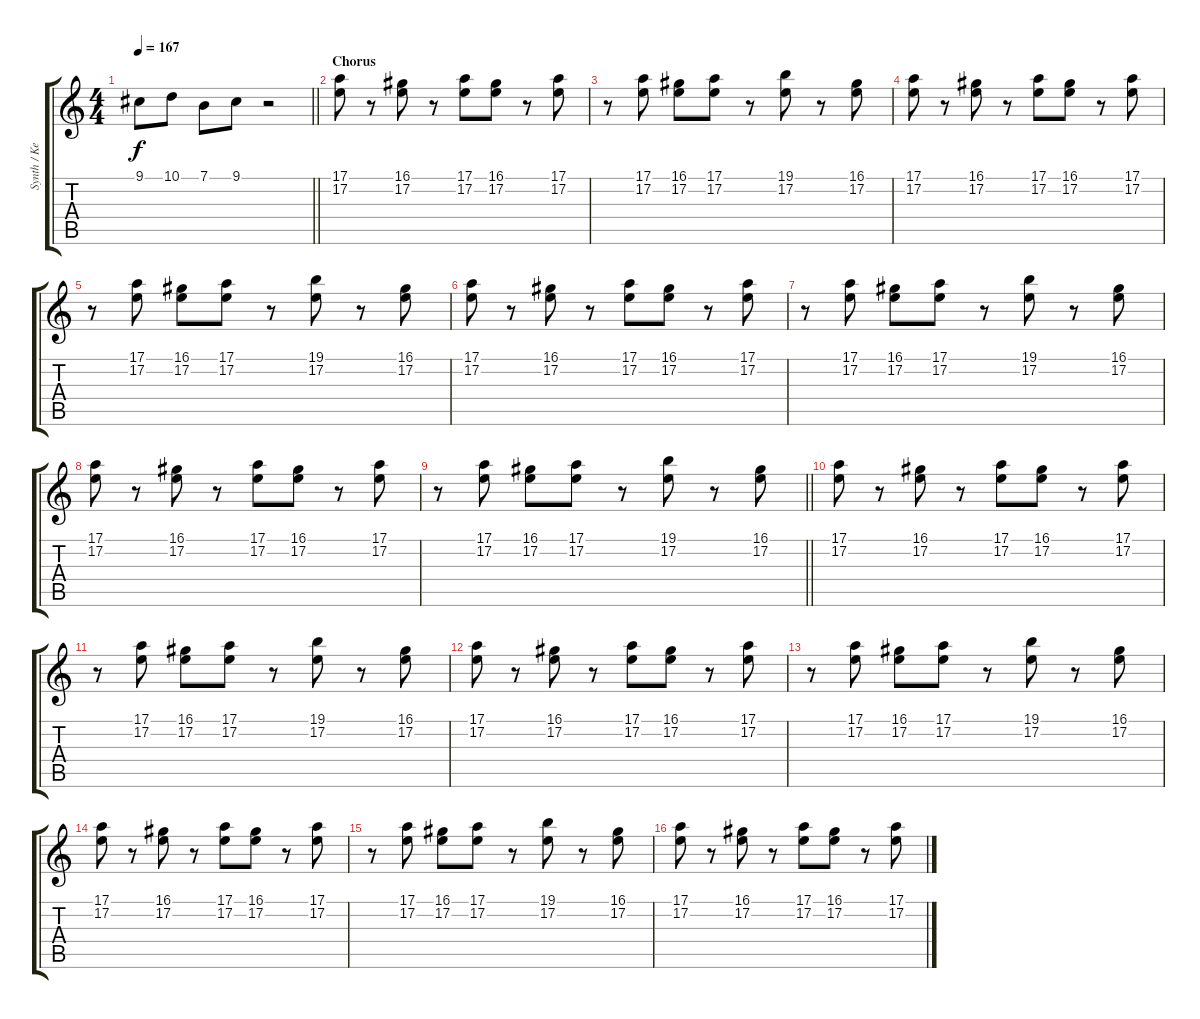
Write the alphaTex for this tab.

\track ("Synth / Keyboard I" "Synth / Ke") {instrument brightacousticpiano}
\staff {score tabs}
\tuning (E4 B3 G3 D3 A2 E2) {hide}
\ts (4 4)
\tempo 167
\clef g2
\barLineRight lightlight
\ks c
9.1.8{dy f} 10.1.8 7.1.8 9.1.8 r.2 |
\section ("" "Chorus")
(17.1 17.2).8 r.8 (16.1 17.2).8 r.8 (17.1 17.2).8 (16.1 17.2).8 r.8 (17.1 17.2).8 |
r.8 (17.1 17.2).8 (16.1 17.2).8 (17.1 17.2).8 r.8 (19.1 17.2).8 r.8 (16.1 17.2).8 |
(17.1 17.2).8 r.8 (16.1 17.2).8 r.8 (17.1 17.2).8 (16.1 17.2).8 r.8 (17.1 17.2).8 |
r.8 (17.1 17.2).8 (16.1 17.2).8 (17.1 17.2).8 r.8 (19.1 17.2).8 r.8 (16.1 17.2).8 |
(17.1 17.2).8 r.8 (16.1 17.2).8 r.8 (17.1 17.2).8 (16.1 17.2).8 r.8 (17.1 17.2).8 |
r.8 (17.1 17.2).8 (16.1 17.2).8 (17.1 17.2).8 r.8 (19.1 17.2).8 r.8 (16.1 17.2).8 |
(17.1 17.2).8 r.8 (16.1 17.2).8 r.8 (17.1 17.2).8 (16.1 17.2).8 r.8 (17.1 17.2).8 |
\barLineRight lightlight
r.8 (17.1 17.2).8 (16.1 17.2).8 (17.1 17.2).8 r.8 (19.1 17.2).8 r.8 (16.1 17.2).8 |
(17.1 17.2).8 r.8 (16.1 17.2).8 r.8 (17.1 17.2).8 (16.1 17.2).8 r.8 (17.1 17.2).8 |
r.8 (17.1 17.2).8 (16.1 17.2).8 (17.1 17.2).8 r.8 (19.1 17.2).8 r.8 (16.1 17.2).8 |
(17.1 17.2).8 r.8 (16.1 17.2).8 r.8 (17.1 17.2).8 (16.1 17.2).8 r.8 (17.1 17.2).8 |
r.8 (17.1 17.2).8 (16.1 17.2).8 (17.1 17.2).8 r.8 (19.1 17.2).8 r.8 (16.1 17.2).8 |
(17.1 17.2).8 r.8 (16.1 17.2).8 r.8 (17.1 17.2).8 (16.1 17.2).8 r.8 (17.1 17.2).8 |
r.8 (17.1 17.2).8 (16.1 17.2).8 (17.1 17.2).8 r.8 (19.1 17.2).8 r.8 (16.1 17.2).8 |
(17.1 17.2).8 r.8 (16.1 17.2).8 r.8 (17.1 17.2).8 (16.1 17.2).8 r.8 (17.1 17.2).8
